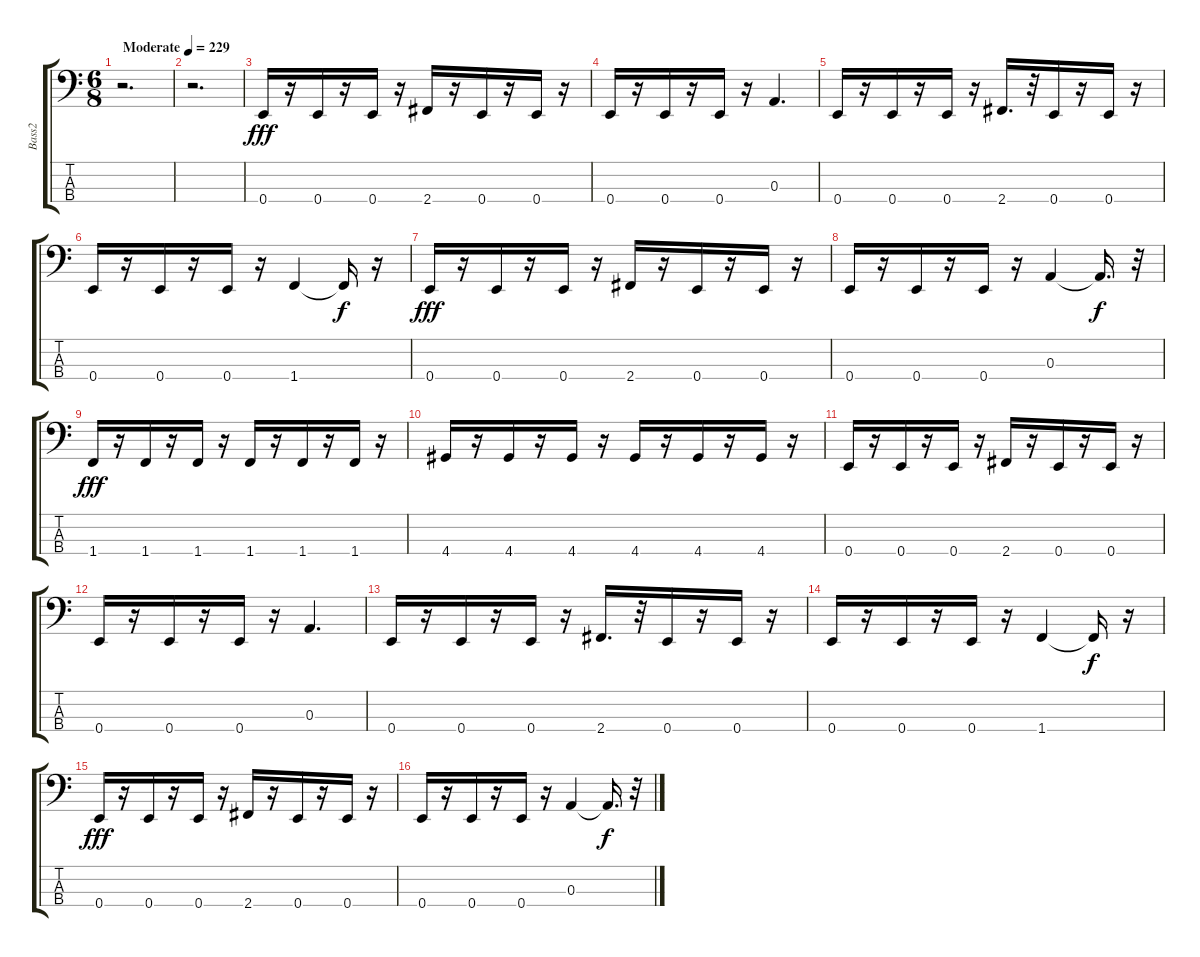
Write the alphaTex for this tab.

\track ("Bass2" "Bass2") {instrument electricbassfinger}
\staff {score tabs}
\tuning (G2 D2 A1 E1) {hide}
\ts (6 8)
\tempo (229 "Moderate")
\clef f4
\ks c
r.2{d dy fff instrument electricbassfinger} |
r.2{d} |
0.4.16 r.16 0.4.16 r.16 0.4.16 r.16 2.4.16 r.16 0.4.16 r.16 0.4.16 r.16 |
0.4.16 r.16 0.4.16 r.16 0.4.16 r.16 0.3.4{d} |
0.4.16 r.16 0.4.16 r.16 0.4.16 r.16 2.4.16{d} r.32 0.4.16 r.16 0.4.16 r.16 |
0.4.16 r.16 0.4.16 r.16 0.4.16 r.16 1.4.4 1.4{t}.16{dy f} r.16 |
0.4.16{dy fff} r.16 0.4.16 r.16 0.4.16 r.16 2.4.16 r.16 0.4.16 r.16 0.4.16 r.16 |
0.4.16 r.16 0.4.16 r.16 0.4.16 r.16 0.3.4 0.3{t}.16{d dy f} r.32 |
1.4.16{dy fff} r.16 1.4.16 r.16 1.4.16 r.16 1.4.16 r.16 1.4.16 r.16 1.4.16 r.16 |
4.4.16 r.16 4.4.16 r.16 4.4.16 r.16 4.4.16 r.16 4.4.16 r.16 4.4.16 r.16 |
0.4.16 r.16 0.4.16 r.16 0.4.16 r.16 2.4.16 r.16 0.4.16 r.16 0.4.16 r.16 |
0.4.16 r.16 0.4.16 r.16 0.4.16 r.16 0.3.4{d} |
0.4.16 r.16 0.4.16 r.16 0.4.16 r.16 2.4.16{d} r.32 0.4.16 r.16 0.4.16 r.16 |
0.4.16 r.16 0.4.16 r.16 0.4.16 r.16 1.4.4 1.4{t}.16{dy f} r.16 |
0.4.16{dy fff} r.16 0.4.16 r.16 0.4.16 r.16 2.4.16 r.16 0.4.16 r.16 0.4.16 r.16 |
0.4.16 r.16 0.4.16 r.16 0.4.16 r.16 0.3.4 0.3{t}.16{d dy f} r.32
